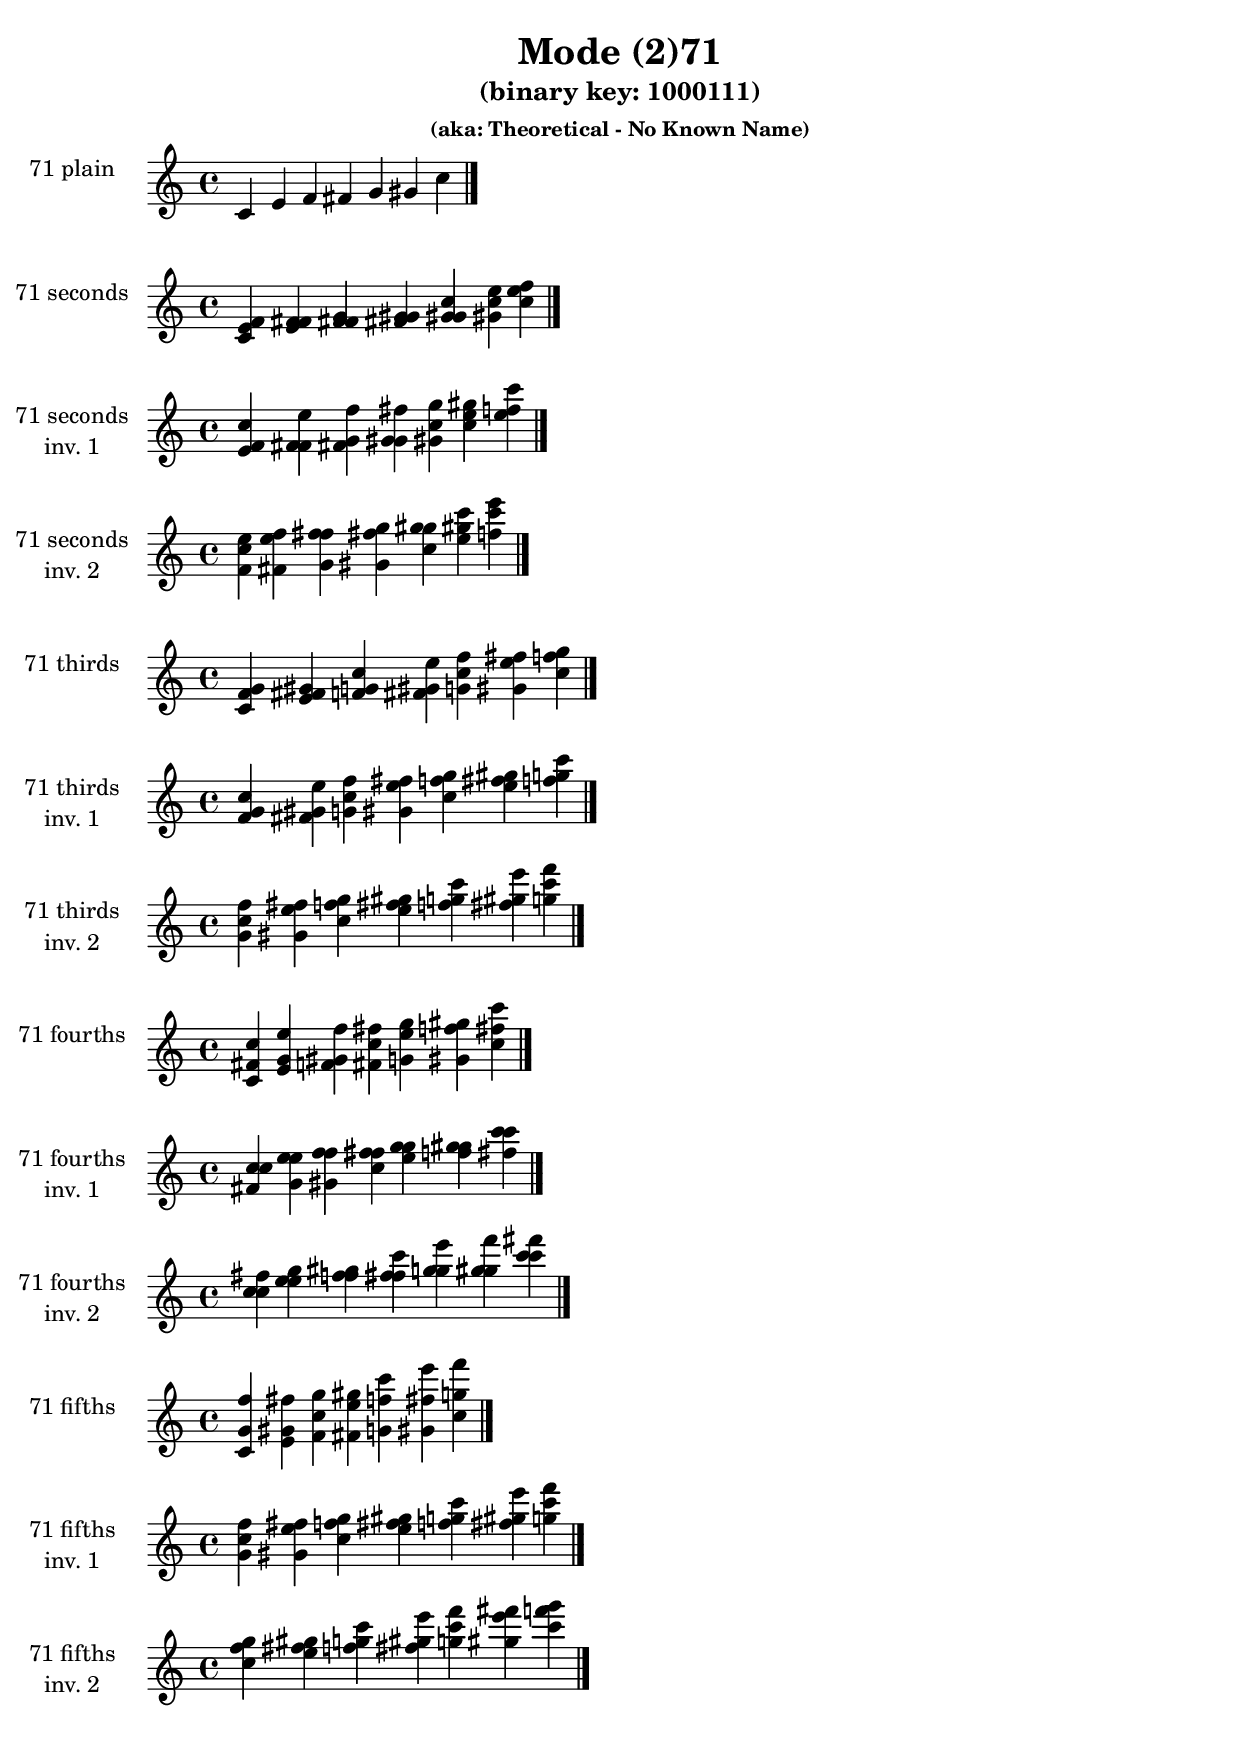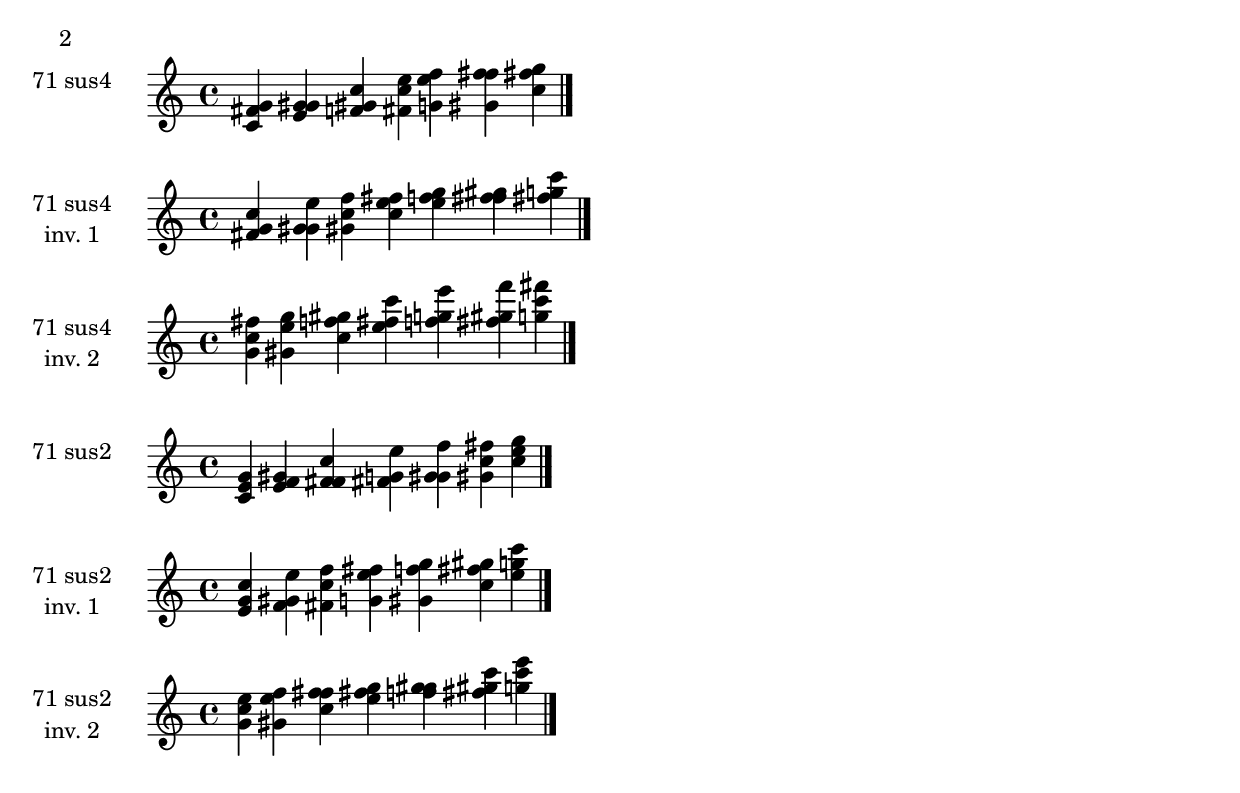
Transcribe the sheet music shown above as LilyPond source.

\version "2.19.0"

\header {
  title = "Mode (2)71"
  subtitle = "(binary key: 1000111)"
  subsubtitle = "(aka: Theoretical - No Known Name)"
 %% Remove default LilyPond tagline
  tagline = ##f
}

\paper {
  #(set-paper-size "a4")
}

global = {
  \key c \major
  \time 4/4
  \tempo 4=100
}

\book {
  \score {
    \new Staff \with {
      instrumentName =  \markup { \column {
         \hcenter-in #14 \line { 71 plain }
         \hcenter-in #14 \line {  } } }
      midiInstrument = "oboe"
    } { \accidentalStyle "default"
        \cadenzaOn c' e' f' fis' g' gis' c''  \cadenzaOff \bar "|." }
    \layout { }
  }
  \score {
    \new Staff \with {
      instrumentName =  \markup { \column {
         \hcenter-in #14 \line { 71 seconds }
         \hcenter-in #14 \line {  } } }
      midiInstrument = "oboe"
    } { \accidentalStyle "default"
        \cadenzaOn <c' e' f'> <e' f' fis'> <f' fis' g'> <fis' g' gis'> <g' gis' c''> <gis' c'' e''> <c'' e'' f''>  \cadenzaOff \bar "|." }
    \layout { }
  }
  \score {
    \new Staff \with {
      instrumentName =  \markup { \column {
         \hcenter-in #14 \line { 71 seconds }
         \hcenter-in #14 \line { inv. 1 } } }
      midiInstrument = "oboe"
    } { \accidentalStyle "default"
        \cadenzaOn <e' f' c''> <f' fis' e''> <fis' g' f''> <g' gis' fis''> <gis' c'' g''> <c'' e'' gis''> <e'' f'' c'''>  \cadenzaOff \bar "|." }
    \layout { }
  }
  \score {
    \new Staff \with {
      instrumentName =  \markup { \column {
         \hcenter-in #14 \line { 71 seconds }
         \hcenter-in #14 \line { inv. 2 } } }
      midiInstrument = "oboe"
    } { \accidentalStyle "default"
        \cadenzaOn <f' c'' e''> <fis' e'' f''> <g' f'' fis''> <gis' fis'' g''> <c'' g'' gis''> <e'' gis'' c'''> <f'' c''' e'''>  \cadenzaOff \bar "|." }
    \layout { }
  }
  \score {
    \new Staff \with {
      instrumentName =  \markup { \column {
         \hcenter-in #14 \line { 71 thirds }
         \hcenter-in #14 \line {  } } }
      midiInstrument = "oboe"
    } { \accidentalStyle "default"
        \cadenzaOn <c' f' g'> <e' fis' gis'> <f' g' c''> <fis' gis' e''> <g' c'' f''> <gis' e'' fis''> <c'' f'' g''>  \cadenzaOff \bar "|." }
    \layout { }
  }
  \score {
    \new Staff \with {
      instrumentName =  \markup { \column {
         \hcenter-in #14 \line { 71 thirds }
         \hcenter-in #14 \line { inv. 1 } } }
      midiInstrument = "oboe"
    } { \accidentalStyle "default"
        \cadenzaOn <f' g' c''> <fis' gis' e''> <g' c'' f''> <gis' e'' fis''> <c'' f'' g''> <e'' fis'' gis''> <f'' g'' c'''>  \cadenzaOff \bar "|." }
    \layout { }
  }
  \score {
    \new Staff \with {
      instrumentName =  \markup { \column {
         \hcenter-in #14 \line { 71 thirds }
         \hcenter-in #14 \line { inv. 2 } } }
      midiInstrument = "oboe"
    } { \accidentalStyle "default"
        \cadenzaOn <g' c'' f''> <gis' e'' fis''> <c'' f'' g''> <e'' fis'' gis''> <f'' g'' c'''> <fis'' gis'' e'''> <g'' c''' f'''>  \cadenzaOff \bar "|." }
    \layout { }
  }
  \score {
    \new Staff \with {
      instrumentName =  \markup { \column {
         \hcenter-in #14 \line { 71 fourths }
         \hcenter-in #14 \line {  } } }
      midiInstrument = "oboe"
    } { \accidentalStyle "default"
        \cadenzaOn <c' fis' c''> <e' g' e''> <f' gis' f''> <fis' c'' fis''> <g' e'' g''> <gis' f'' gis''> <c'' fis'' c'''>  \cadenzaOff \bar "|." }
    \layout { }
  }
  \score {
    \new Staff \with {
      instrumentName =  \markup { \column {
         \hcenter-in #14 \line { 71 fourths }
         \hcenter-in #14 \line { inv. 1 } } }
      midiInstrument = "oboe"
    } { \accidentalStyle "default"
        \cadenzaOn <fis' c'' c''> <g' e'' e''> <gis' f'' f''> <c'' fis'' fis''> <e'' g'' g''> <f'' gis'' gis''> <fis'' c''' c'''>  \cadenzaOff \bar "|." }
    \layout { }
  }
  \score {
    \new Staff \with {
      instrumentName =  \markup { \column {
         \hcenter-in #14 \line { 71 fourths }
         \hcenter-in #14 \line { inv. 2 } } }
      midiInstrument = "oboe"
    } { \accidentalStyle "default"
        \cadenzaOn <c'' c'' fis''> <e'' e'' g''> <f'' f'' gis''> <fis'' fis'' c'''> <g'' g'' e'''> <gis'' gis'' f'''> <c''' c''' fis'''>  \cadenzaOff \bar "|." }
    \layout { }
  }
  \score {
    \new Staff \with {
      instrumentName =  \markup { \column {
         \hcenter-in #14 \line { 71 fifths }
         \hcenter-in #14 \line {  } } }
      midiInstrument = "oboe"
    } { \accidentalStyle "default"
        \cadenzaOn <c' g' f''> <e' gis' fis''> <f' c'' g''> <fis' e'' gis''> <g' f'' c'''> <gis' fis'' e'''> <c'' g'' f'''>  \cadenzaOff \bar "|." }
    \layout { }
  }
  \score {
    \new Staff \with {
      instrumentName =  \markup { \column {
         \hcenter-in #14 \line { 71 fifths }
         \hcenter-in #14 \line { inv. 1 } } }
      midiInstrument = "oboe"
    } { \accidentalStyle "default"
        \cadenzaOn <g' f'' c''> <gis' fis'' e''> <c'' g'' f''> <e'' gis'' fis''> <f'' c''' g''> <fis'' e''' gis''> <g'' f''' c'''>  \cadenzaOff \bar "|." }
    \layout { }
  }
  \score {
    \new Staff \with {
      instrumentName =  \markup { \column {
         \hcenter-in #14 \line { 71 fifths }
         \hcenter-in #14 \line { inv. 2 } } }
      midiInstrument = "oboe"
    } { \accidentalStyle "default"
        \cadenzaOn <f'' c'' g''> <fis'' e'' gis''> <g'' f'' c'''> <gis'' fis'' e'''> <c''' g'' f'''> <e''' gis'' fis'''> <f''' c''' g'''>  \cadenzaOff \bar "|." }
    \layout { }
  }
  \score {
    \new Staff \with {
      instrumentName =  \markup { \column {
         \hcenter-in #14 \line { 71 sus4 }
         \hcenter-in #14 \line {  } } }
      midiInstrument = "oboe"
    } { \accidentalStyle "default"
        \cadenzaOn <c' fis' g'> <e' g' gis'> <f' gis' c''> <fis' c'' e''> <g' e'' f''> <gis' f'' fis''> <c'' fis'' g''>  \cadenzaOff \bar "|." }
    \layout { }
  }
  \score {
    \new Staff \with {
      instrumentName =  \markup { \column {
         \hcenter-in #14 \line { 71 sus4 }
         \hcenter-in #14 \line { inv. 1 } } }
      midiInstrument = "oboe"
    } { \accidentalStyle "default"
        \cadenzaOn <fis' g' c''> <g' gis' e''> <gis' c'' f''> <c'' e'' fis''> <e'' f'' g''> <f'' fis'' gis''> <fis'' g'' c'''>  \cadenzaOff \bar "|." }
    \layout { }
  }
  \score {
    \new Staff \with {
      instrumentName =  \markup { \column {
         \hcenter-in #14 \line { 71 sus4 }
         \hcenter-in #14 \line { inv. 2 } } }
      midiInstrument = "oboe"
    } { \accidentalStyle "default"
        \cadenzaOn <g' c'' fis''> <gis' e'' g''> <c'' f'' gis''> <e'' fis'' c'''> <f'' g'' e'''> <fis'' gis'' f'''> <g'' c''' fis'''>  \cadenzaOff \bar "|." }
    \layout { }
  }
  \score {
    \new Staff \with {
      instrumentName =  \markup { \column {
         \hcenter-in #14 \line { 71 sus2 }
         \hcenter-in #14 \line {  } } }
      midiInstrument = "oboe"
    } { \accidentalStyle "default"
        \cadenzaOn <c' e' g'> <e' f' gis'> <f' fis' c''> <fis' g' e''> <g' gis' f''> <gis' c'' fis''> <c'' e'' g''>  \cadenzaOff \bar "|." }
    \layout { }
  }
  \score {
    \new Staff \with {
      instrumentName =  \markup { \column {
         \hcenter-in #14 \line { 71 sus2 }
         \hcenter-in #14 \line { inv. 1 } } }
      midiInstrument = "oboe"
    } { \accidentalStyle "default"
        \cadenzaOn <e' g' c''> <f' gis' e''> <fis' c'' f''> <g' e'' fis''> <gis' f'' g''> <c'' fis'' gis''> <e'' g'' c'''>  \cadenzaOff \bar "|." }
    \layout { }
  }
  \score {
    \new Staff \with {
      instrumentName =  \markup { \column {
         \hcenter-in #14 \line { 71 sus2 }
         \hcenter-in #14 \line { inv. 2 } } }
      midiInstrument = "oboe"
    } { \accidentalStyle "default"
        \cadenzaOn <g' c'' e''> <gis' e'' f''> <c'' f'' fis''> <e'' fis'' g''> <f'' g'' gis''> <fis'' gis'' c'''> <g'' c''' e'''>  \cadenzaOff \bar "|." }
    \layout { }
  }
}

\book {
  \bookOutputSuffix "plain_"
  \score {
    \new Staff \with {
      instrumentName =  \markup { \column {
         \hcenter-in #14 \line { 71 plain }
         \hcenter-in #14 \line {  } } }
      midiInstrument = "oboe"
    } { \accidentalStyle "default"
        \cadenzaOn c' e' f' fis' g' gis' c''  \cadenzaOff \bar "|." }
    \midi { }
  }
}
\book {
  \bookOutputSuffix "seconds_"
  \score {
    \new Staff \with {
      instrumentName =  \markup { \column {
         \hcenter-in #14 \line { 71 seconds }
         \hcenter-in #14 \line {  } } }
      midiInstrument = "oboe"
    } { \accidentalStyle "default"
        \cadenzaOn <c' e' f'> <e' f' fis'> <f' fis' g'> <fis' g' gis'> <g' gis' c''> <gis' c'' e''> <c'' e'' f''>  \cadenzaOff \bar "|." }
    \midi { }
  }
}
\book {
  \bookOutputSuffix "seconds_inv. 1"
  \score {
    \new Staff \with {
      instrumentName =  \markup { \column {
         \hcenter-in #14 \line { 71 seconds }
         \hcenter-in #14 \line { inv. 1 } } }
      midiInstrument = "oboe"
    } { \accidentalStyle "default"
        \cadenzaOn <e' f' c''> <f' fis' e''> <fis' g' f''> <g' gis' fis''> <gis' c'' g''> <c'' e'' gis''> <e'' f'' c'''>  \cadenzaOff \bar "|." }
    \midi { }
  }
}
\book {
  \bookOutputSuffix "seconds_inv. 2"
  \score {
    \new Staff \with {
      instrumentName =  \markup { \column {
         \hcenter-in #14 \line { 71 seconds }
         \hcenter-in #14 \line { inv. 2 } } }
      midiInstrument = "oboe"
    } { \accidentalStyle "default"
        \cadenzaOn <f' c'' e''> <fis' e'' f''> <g' f'' fis''> <gis' fis'' g''> <c'' g'' gis''> <e'' gis'' c'''> <f'' c''' e'''>  \cadenzaOff \bar "|." }
    \midi { }
  }
}
\book {
  \bookOutputSuffix "thirds_"
  \score {
    \new Staff \with {
      instrumentName =  \markup { \column {
         \hcenter-in #14 \line { 71 thirds }
         \hcenter-in #14 \line {  } } }
      midiInstrument = "oboe"
    } { \accidentalStyle "default"
        \cadenzaOn <c' f' g'> <e' fis' gis'> <f' g' c''> <fis' gis' e''> <g' c'' f''> <gis' e'' fis''> <c'' f'' g''>  \cadenzaOff \bar "|." }
    \midi { }
  }
}
\book {
  \bookOutputSuffix "thirds_inv. 1"
  \score {
    \new Staff \with {
      instrumentName =  \markup { \column {
         \hcenter-in #14 \line { 71 thirds }
         \hcenter-in #14 \line { inv. 1 } } }
      midiInstrument = "oboe"
    } { \accidentalStyle "default"
        \cadenzaOn <f' g' c''> <fis' gis' e''> <g' c'' f''> <gis' e'' fis''> <c'' f'' g''> <e'' fis'' gis''> <f'' g'' c'''>  \cadenzaOff \bar "|." }
    \midi { }
  }
}
\book {
  \bookOutputSuffix "thirds_inv. 2"
  \score {
    \new Staff \with {
      instrumentName =  \markup { \column {
         \hcenter-in #14 \line { 71 thirds }
         \hcenter-in #14 \line { inv. 2 } } }
      midiInstrument = "oboe"
    } { \accidentalStyle "default"
        \cadenzaOn <g' c'' f''> <gis' e'' fis''> <c'' f'' g''> <e'' fis'' gis''> <f'' g'' c'''> <fis'' gis'' e'''> <g'' c''' f'''>  \cadenzaOff \bar "|." }
    \midi { }
  }
}
\book {
  \bookOutputSuffix "fourths_"
  \score {
    \new Staff \with {
      instrumentName =  \markup { \column {
         \hcenter-in #14 \line { 71 fourths }
         \hcenter-in #14 \line {  } } }
      midiInstrument = "oboe"
    } { \accidentalStyle "default"
        \cadenzaOn <c' fis' c''> <e' g' e''> <f' gis' f''> <fis' c'' fis''> <g' e'' g''> <gis' f'' gis''> <c'' fis'' c'''>  \cadenzaOff \bar "|." }
    \midi { }
  }
}
\book {
  \bookOutputSuffix "fourths_inv. 1"
  \score {
    \new Staff \with {
      instrumentName =  \markup { \column {
         \hcenter-in #14 \line { 71 fourths }
         \hcenter-in #14 \line { inv. 1 } } }
      midiInstrument = "oboe"
    } { \accidentalStyle "default"
        \cadenzaOn <fis' c'' c''> <g' e'' e''> <gis' f'' f''> <c'' fis'' fis''> <e'' g'' g''> <f'' gis'' gis''> <fis'' c''' c'''>  \cadenzaOff \bar "|." }
    \midi { }
  }
}
\book {
  \bookOutputSuffix "fourths_inv. 2"
  \score {
    \new Staff \with {
      instrumentName =  \markup { \column {
         \hcenter-in #14 \line { 71 fourths }
         \hcenter-in #14 \line { inv. 2 } } }
      midiInstrument = "oboe"
    } { \accidentalStyle "default"
        \cadenzaOn <c'' c'' fis''> <e'' e'' g''> <f'' f'' gis''> <fis'' fis'' c'''> <g'' g'' e'''> <gis'' gis'' f'''> <c''' c''' fis'''>  \cadenzaOff \bar "|." }
    \midi { }
  }
}
\book {
  \bookOutputSuffix "fifths_"
  \score {
    \new Staff \with {
      instrumentName =  \markup { \column {
         \hcenter-in #14 \line { 71 fifths }
         \hcenter-in #14 \line {  } } }
      midiInstrument = "oboe"
    } { \accidentalStyle "default"
        \cadenzaOn <c' g' f''> <e' gis' fis''> <f' c'' g''> <fis' e'' gis''> <g' f'' c'''> <gis' fis'' e'''> <c'' g'' f'''>  \cadenzaOff \bar "|." }
    \midi { }
  }
}
\book {
  \bookOutputSuffix "fifths_inv. 1"
  \score {
    \new Staff \with {
      instrumentName =  \markup { \column {
         \hcenter-in #14 \line { 71 fifths }
         \hcenter-in #14 \line { inv. 1 } } }
      midiInstrument = "oboe"
    } { \accidentalStyle "default"
        \cadenzaOn <g' f'' c''> <gis' fis'' e''> <c'' g'' f''> <e'' gis'' fis''> <f'' c''' g''> <fis'' e''' gis''> <g'' f''' c'''>  \cadenzaOff \bar "|." }
    \midi { }
  }
}
\book {
  \bookOutputSuffix "fifths_inv. 2"
  \score {
    \new Staff \with {
      instrumentName =  \markup { \column {
         \hcenter-in #14 \line { 71 fifths }
         \hcenter-in #14 \line { inv. 2 } } }
      midiInstrument = "oboe"
    } { \accidentalStyle "default"
        \cadenzaOn <f'' c'' g''> <fis'' e'' gis''> <g'' f'' c'''> <gis'' fis'' e'''> <c''' g'' f'''> <e''' gis'' fis'''> <f''' c''' g'''>  \cadenzaOff \bar "|." }
    \midi { }
  }
}
\book {
  \bookOutputSuffix "sus4_"
  \score {
    \new Staff \with {
      instrumentName =  \markup { \column {
         \hcenter-in #14 \line { 71 sus4 }
         \hcenter-in #14 \line {  } } }
      midiInstrument = "oboe"
    } { \accidentalStyle "default"
        \cadenzaOn <c' fis' g'> <e' g' gis'> <f' gis' c''> <fis' c'' e''> <g' e'' f''> <gis' f'' fis''> <c'' fis'' g''>  \cadenzaOff \bar "|." }
    \midi { }
  }
}
\book {
  \bookOutputSuffix "sus4_inv. 1"
  \score {
    \new Staff \with {
      instrumentName =  \markup { \column {
         \hcenter-in #14 \line { 71 sus4 }
         \hcenter-in #14 \line { inv. 1 } } }
      midiInstrument = "oboe"
    } { \accidentalStyle "default"
        \cadenzaOn <fis' g' c''> <g' gis' e''> <gis' c'' f''> <c'' e'' fis''> <e'' f'' g''> <f'' fis'' gis''> <fis'' g'' c'''>  \cadenzaOff \bar "|." }
    \midi { }
  }
}
\book {
  \bookOutputSuffix "sus4_inv. 2"
  \score {
    \new Staff \with {
      instrumentName =  \markup { \column {
         \hcenter-in #14 \line { 71 sus4 }
         \hcenter-in #14 \line { inv. 2 } } }
      midiInstrument = "oboe"
    } { \accidentalStyle "default"
        \cadenzaOn <g' c'' fis''> <gis' e'' g''> <c'' f'' gis''> <e'' fis'' c'''> <f'' g'' e'''> <fis'' gis'' f'''> <g'' c''' fis'''>  \cadenzaOff \bar "|." }
    \midi { }
  }
}
\book {
  \bookOutputSuffix "sus2_"
  \score {
    \new Staff \with {
      instrumentName =  \markup { \column {
         \hcenter-in #14 \line { 71 sus2 }
         \hcenter-in #14 \line {  } } }
      midiInstrument = "oboe"
    } { \accidentalStyle "default"
        \cadenzaOn <c' e' g'> <e' f' gis'> <f' fis' c''> <fis' g' e''> <g' gis' f''> <gis' c'' fis''> <c'' e'' g''>  \cadenzaOff \bar "|." }
    \midi { }
  }
}
\book {
  \bookOutputSuffix "sus2_inv. 1"
  \score {
    \new Staff \with {
      instrumentName =  \markup { \column {
         \hcenter-in #14 \line { 71 sus2 }
         \hcenter-in #14 \line { inv. 1 } } }
      midiInstrument = "oboe"
    } { \accidentalStyle "default"
        \cadenzaOn <e' g' c''> <f' gis' e''> <fis' c'' f''> <g' e'' fis''> <gis' f'' g''> <c'' fis'' gis''> <e'' g'' c'''>  \cadenzaOff \bar "|." }
    \midi { }
  }
}
\book {
  \bookOutputSuffix "sus2_inv. 2"
  \score {
    \new Staff \with {
      instrumentName =  \markup { \column {
         \hcenter-in #14 \line { 71 sus2 }
         \hcenter-in #14 \line { inv. 2 } } }
      midiInstrument = "oboe"
    } { \accidentalStyle "default"
        \cadenzaOn <g' c'' e''> <gis' e'' f''> <c'' f'' fis''> <e'' fis'' g''> <f'' g'' gis''> <fis'' gis'' c'''> <g'' c''' e'''>  \cadenzaOff \bar "|." }
    \midi { }
  }
}
